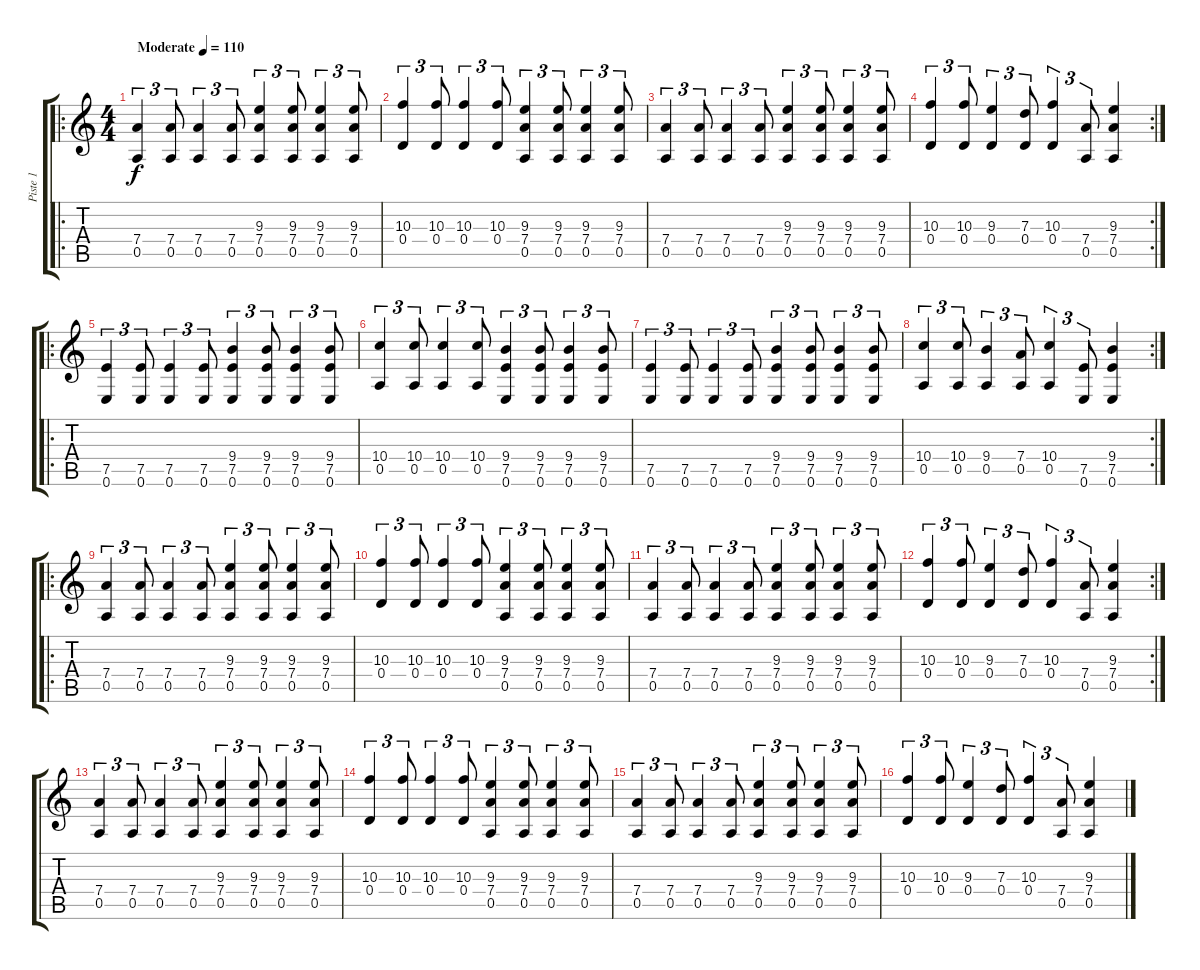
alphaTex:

\track ("Piste 1" "Piste 1") {instrument distortionguitar}
\staff {score tabs}
\tuning (E4 B3 G3 D3 A2 E2) {hide}
\ro
\ts (4 4)
\tempo (110 "Moderate")
\clef g2
\ks c
(7.4 0.5).4{tu (3 2) dy f instrument distortionguitar} (7.4 0.5).8{tu (3 2)} (7.4 0.5).4{tu (3 2)} (7.4 0.5).8{tu (3 2)} (9.3 7.4 0.5).4{tu (3 2)} (9.3 7.4 0.5).8{tu (3 2)} (9.3 7.4 0.5).4{tu (3 2)} (9.3 7.4 0.5).8{tu (3 2)} |
(10.3 0.4).4{tu (3 2)} (10.3 0.4).8{tu (3 2)} (10.3 0.4).4{tu (3 2)} (10.3 0.4).8{tu (3 2)} (9.3 7.4 0.5).4{tu (3 2)} (9.3 7.4 0.5).8{tu (3 2)} (9.3 7.4 0.5).4{tu (3 2)} (9.3 7.4 0.5).8{tu (3 2)} |
(7.4 0.5).4{tu (3 2)} (7.4 0.5).8{tu (3 2)} (7.4 0.5).4{tu (3 2)} (7.4 0.5).8{tu (3 2)} (9.3 7.4 0.5).4{tu (3 2)} (9.3 7.4 0.5).8{tu (3 2)} (9.3 7.4 0.5).4{tu (3 2)} (9.3 7.4 0.5).8{tu (3 2)} |
\rc 2
(10.3 0.4).4{tu (3 2)} (10.3 0.4).8{tu (3 2)} (9.3 0.4).4{tu (3 2)} (7.3 0.4).8{tu (3 2)} (10.3 0.4).4{tu (3 2)} (7.4 0.5).8{tu (3 2)} (9.3 7.4 0.5).4 |
\ro
(7.5 0.6).4{tu (3 2)} (7.5 0.6).8{tu (3 2)} (7.5 0.6).4{tu (3 2)} (7.5 0.6).8{tu (3 2)} (9.4 7.5 0.6).4{tu (3 2)} (9.4 7.5 0.6).8{tu (3 2)} (9.4 7.5 0.6).4{tu (3 2)} (9.4 7.5 0.6).8{tu (3 2)} |
(10.4 0.5).4{tu (3 2)} (10.4 0.5).8{tu (3 2)} (10.4 0.5).4{tu (3 2)} (10.4 0.5).8{tu (3 2)} (9.4 7.5 0.6).4{tu (3 2)} (9.4 7.5 0.6).8{tu (3 2)} (9.4 7.5 0.6).4{tu (3 2)} (9.4 7.5 0.6).8{tu (3 2)} |
(7.5 0.6).4{tu (3 2)} (7.5 0.6).8{tu (3 2)} (7.5 0.6).4{tu (3 2)} (7.5 0.6).8{tu (3 2)} (9.4 7.5 0.6).4{tu (3 2)} (9.4 7.5 0.6).8{tu (3 2)} (9.4 7.5 0.6).4{tu (3 2)} (9.4 7.5 0.6).8{tu (3 2)} |
\rc 2
(10.4 0.5).4{tu (3 2)} (10.4 0.5).8{tu (3 2)} (9.4 0.5).4{tu (3 2)} (7.4 0.5).8{tu (3 2)} (10.4 0.5).4{tu (3 2)} (7.5 0.6).8{tu (3 2)} (9.4 7.5 0.6).4 |
\ro
(7.4 0.5).4{tu (3 2)} (7.4 0.5).8{tu (3 2)} (7.4 0.5).4{tu (3 2)} (7.4 0.5).8{tu (3 2)} (9.3 7.4 0.5).4{tu (3 2)} (9.3 7.4 0.5).8{tu (3 2)} (9.3 7.4 0.5).4{tu (3 2)} (9.3 7.4 0.5).8{tu (3 2)} |
(10.3 0.4).4{tu (3 2)} (10.3 0.4).8{tu (3 2)} (10.3 0.4).4{tu (3 2)} (10.3 0.4).8{tu (3 2)} (9.3 7.4 0.5).4{tu (3 2)} (9.3 7.4 0.5).8{tu (3 2)} (9.3 7.4 0.5).4{tu (3 2)} (9.3 7.4 0.5).8{tu (3 2)} |
(7.4 0.5).4{tu (3 2)} (7.4 0.5).8{tu (3 2)} (7.4 0.5).4{tu (3 2)} (7.4 0.5).8{tu (3 2)} (9.3 7.4 0.5).4{tu (3 2)} (9.3 7.4 0.5).8{tu (3 2)} (9.3 7.4 0.5).4{tu (3 2)} (9.3 7.4 0.5).8{tu (3 2)} |
\rc 2
(10.3 0.4).4{tu (3 2)} (10.3 0.4).8{tu (3 2)} (9.3 0.4).4{tu (3 2)} (7.3 0.4).8{tu (3 2)} (10.3 0.4).4{tu (3 2)} (7.4 0.5).8{tu (3 2)} (9.3 7.4 0.5).4 |
(7.4 0.5).4{tu (3 2)} (7.4 0.5).8{tu (3 2)} (7.4 0.5).4{tu (3 2)} (7.4 0.5).8{tu (3 2)} (9.3 7.4 0.5).4{tu (3 2)} (9.3 7.4 0.5).8{tu (3 2)} (9.3 7.4 0.5).4{tu (3 2)} (9.3 7.4 0.5).8{tu (3 2)} |
(10.3 0.4).4{tu (3 2)} (10.3 0.4).8{tu (3 2)} (10.3 0.4).4{tu (3 2)} (10.3 0.4).8{tu (3 2)} (9.3 7.4 0.5).4{tu (3 2)} (9.3 7.4 0.5).8{tu (3 2)} (9.3 7.4 0.5).4{tu (3 2)} (9.3 7.4 0.5).8{tu (3 2)} |
(7.4 0.5).4{tu (3 2)} (7.4 0.5).8{tu (3 2)} (7.4 0.5).4{tu (3 2)} (7.4 0.5).8{tu (3 2)} (9.3 7.4 0.5).4{tu (3 2)} (9.3 7.4 0.5).8{tu (3 2)} (9.3 7.4 0.5).4{tu (3 2)} (9.3 7.4 0.5).8{tu (3 2)} |
(10.3 0.4).4{tu (3 2)} (10.3 0.4).8{tu (3 2)} (9.3 0.4).4{tu (3 2)} (7.3 0.4).8{tu (3 2)} (10.3 0.4).4{tu (3 2)} (7.4 0.5).8{tu (3 2)} (9.3 7.4 0.5).4
